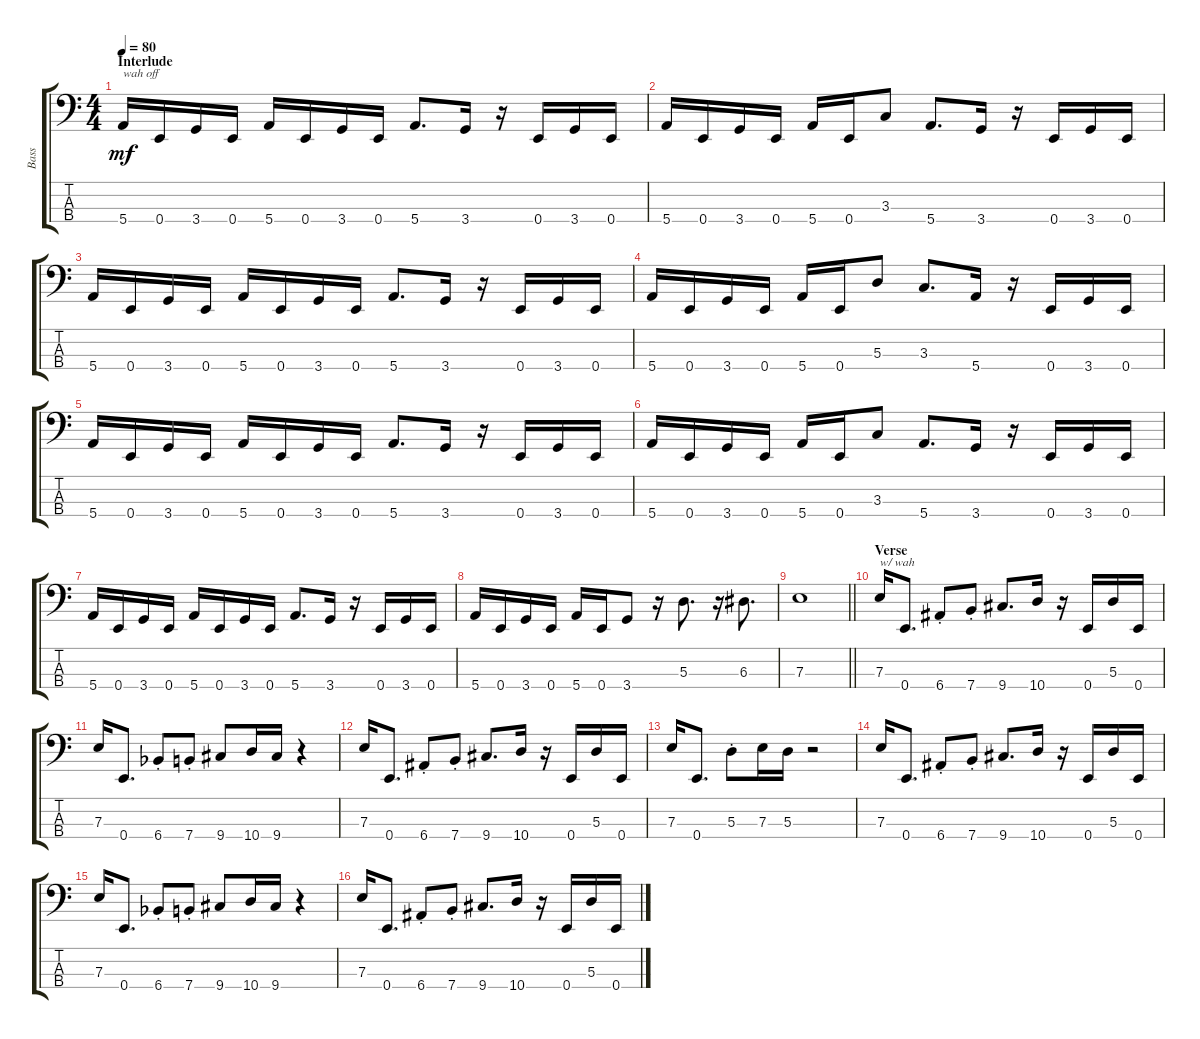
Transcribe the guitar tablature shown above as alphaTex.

\track ("Bass" "Bass") {instrument electricbassfinger}
\staff {score tabs}
\tuning (G2 D2 A1 E1) {hide}
\ts (4 4)
\section ("" "Interlude")
\tempo 80
\clef f4
\ks c
5.4.16{txt "wah off" dy mf instrument electricbassfinger} 0.4.16 3.4.16 0.4.16 5.4.16 0.4.16 3.4.16 0.4.16 5.4.8{d} 3.4.16 r.16 0.4.16 3.4.16 0.4.16 |
5.4.16 0.4.16 3.4.16 0.4.16 5.4.16 0.4.16 3.3.8 5.4.8{d} 3.4.16 r.16 0.4.16 3.4.16 0.4.16 |
5.4.16 0.4.16 3.4.16 0.4.16 5.4.16 0.4.16 3.4.16 0.4.16 5.4.8{d} 3.4.16 r.16 0.4.16 3.4.16 0.4.16 |
5.4.16 0.4.16 3.4.16 0.4.16 5.4.16 0.4.16 5.3.8 3.3.8{d} 5.4.16 r.16 0.4.16 3.4.16 0.4.16 |
5.4.16 0.4.16 3.4.16 0.4.16 5.4.16 0.4.16 3.4.16 0.4.16 5.4.8{d} 3.4.16 r.16 0.4.16 3.4.16 0.4.16 |
5.4.16 0.4.16 3.4.16 0.4.16 5.4.16 0.4.16 3.3.8 5.4.8{d} 3.4.16 r.16 0.4.16 3.4.16 0.4.16 |
5.4.16 0.4.16 3.4.16 0.4.16 5.4.16 0.4.16 3.4.16 0.4.16 5.4.8{d} 3.4.16 r.16 0.4.16 3.4.16 0.4.16 |
5.4.16 0.4.16 3.4.16 0.4.16 5.4.16 0.4.16 3.4.8 r.16 5.3.8{d} r.16 6.3.8{d} |
\barLineRight lightlight
7.3.1 |
\section ("" "Verse")
7.3.16{txt "w/ wah" instrument electricbassfinger} 0.4.8{d} 6.4{st}.8 7.4{st}.8 9.4.8{d} 10.4.16 r.16 0.4.16 5.3.16 0.4.16 |
7.3.16 0.4.8{d} 6.4{st acc b}.8 7.4{st}.8 9.4.8 10.4.16 9.4.16 r.4 |
7.3.16 0.4.8{d} 6.4{st}.8 7.4{st}.8 9.4.8{d} 10.4.16 r.16 0.4.16 5.3.16 0.4.16 |
7.3.16 0.4.8{d} 5.3{st}.8 7.3.16 5.3.16 r.2 |
7.3.16 0.4.8{d} 6.4{st}.8 7.4{st}.8 9.4.8{d} 10.4.16 r.16 0.4.16 5.3.16 0.4.16 |
7.3.16 0.4.8{d} 6.4{st acc b}.8 7.4{st}.8 9.4.8 10.4.16 9.4.16 r.4 |
7.3.16 0.4.8{d} 6.4{st}.8 7.4{st}.8 9.4.8{d} 10.4.16 r.16 0.4.16 5.3.16 0.4.16
